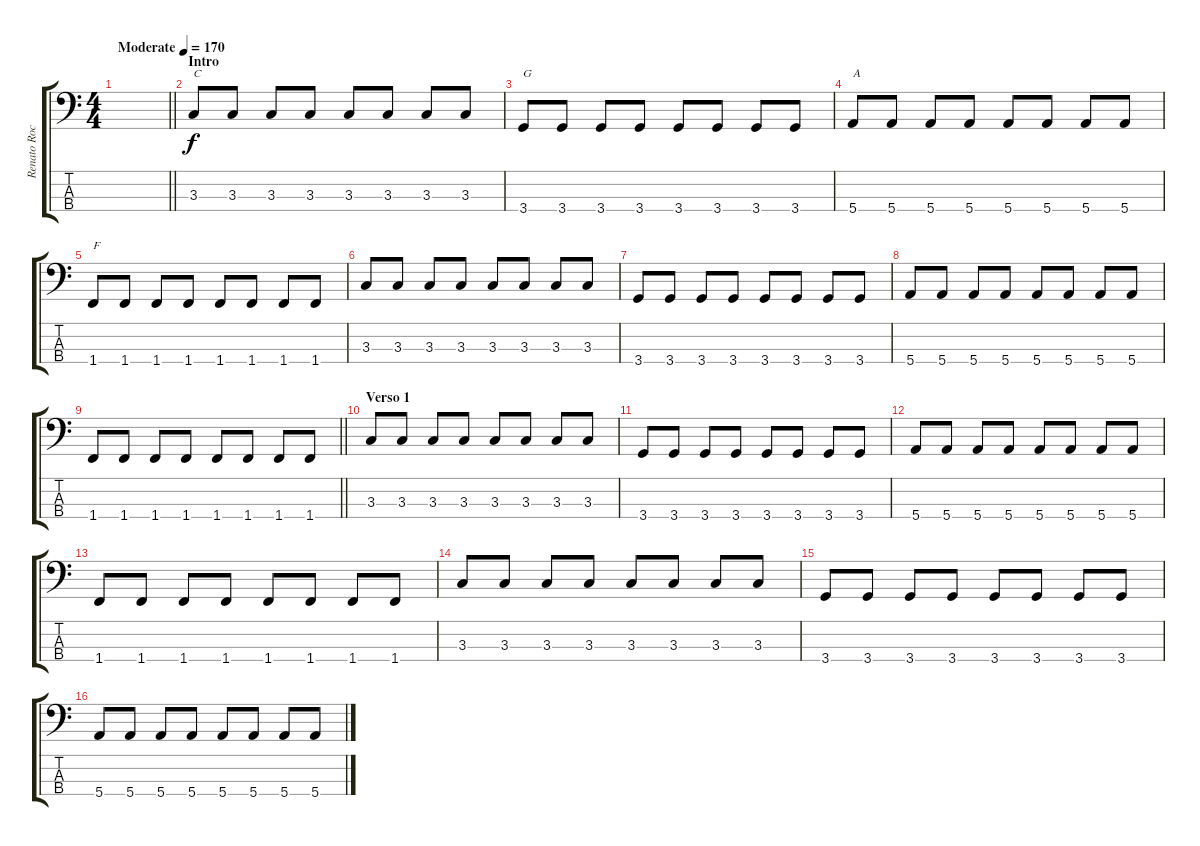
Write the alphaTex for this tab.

\track ("Renato Rocha" "Renato Roc") {instrument electricbassfinger}
\staff {score tabs}
\tuning (G2 D2 A1 E1) {hide}
\ts (4 4)
\tempo (170 "Moderate")
\clef f4
\barLineRight lightlight
\ks c
|
\section ("" "Intro")
3.3.8{txt "C"} 3.3.8 3.3.8 3.3.8 3.3.8 3.3.8 3.3.8 3.3.8 |
3.4.8{txt "G"} 3.4.8 3.4.8 3.4.8 3.4.8 3.4.8 3.4.8 3.4.8 |
5.4.8{txt "A"} 5.4.8 5.4.8 5.4.8 5.4.8 5.4.8 5.4.8 5.4.8 |
1.4.8{txt "F"} 1.4.8 1.4.8 1.4.8 1.4.8 1.4.8 1.4.8 1.4.8 |
3.3.8 3.3.8 3.3.8 3.3.8 3.3.8 3.3.8 3.3.8 3.3.8 |
3.4.8 3.4.8 3.4.8 3.4.8 3.4.8 3.4.8 3.4.8 3.4.8 |
5.4.8 5.4.8 5.4.8 5.4.8 5.4.8 5.4.8 5.4.8 5.4.8 |
\barLineRight lightlight
1.4.8 1.4.8 1.4.8 1.4.8 1.4.8 1.4.8 1.4.8 1.4.8 |
\section ("" "Verso 1")
3.3.8 3.3.8 3.3.8 3.3.8 3.3.8 3.3.8 3.3.8 3.3.8 |
3.4.8 3.4.8 3.4.8 3.4.8 3.4.8 3.4.8 3.4.8 3.4.8 |
5.4.8 5.4.8 5.4.8 5.4.8 5.4.8 5.4.8 5.4.8 5.4.8 |
1.4.8 1.4.8 1.4.8 1.4.8 1.4.8 1.4.8 1.4.8 1.4.8 |
3.3.8 3.3.8 3.3.8 3.3.8 3.3.8 3.3.8 3.3.8 3.3.8 |
3.4.8 3.4.8 3.4.8 3.4.8 3.4.8 3.4.8 3.4.8 3.4.8 |
5.4.8 5.4.8 5.4.8 5.4.8 5.4.8 5.4.8 5.4.8 5.4.8
